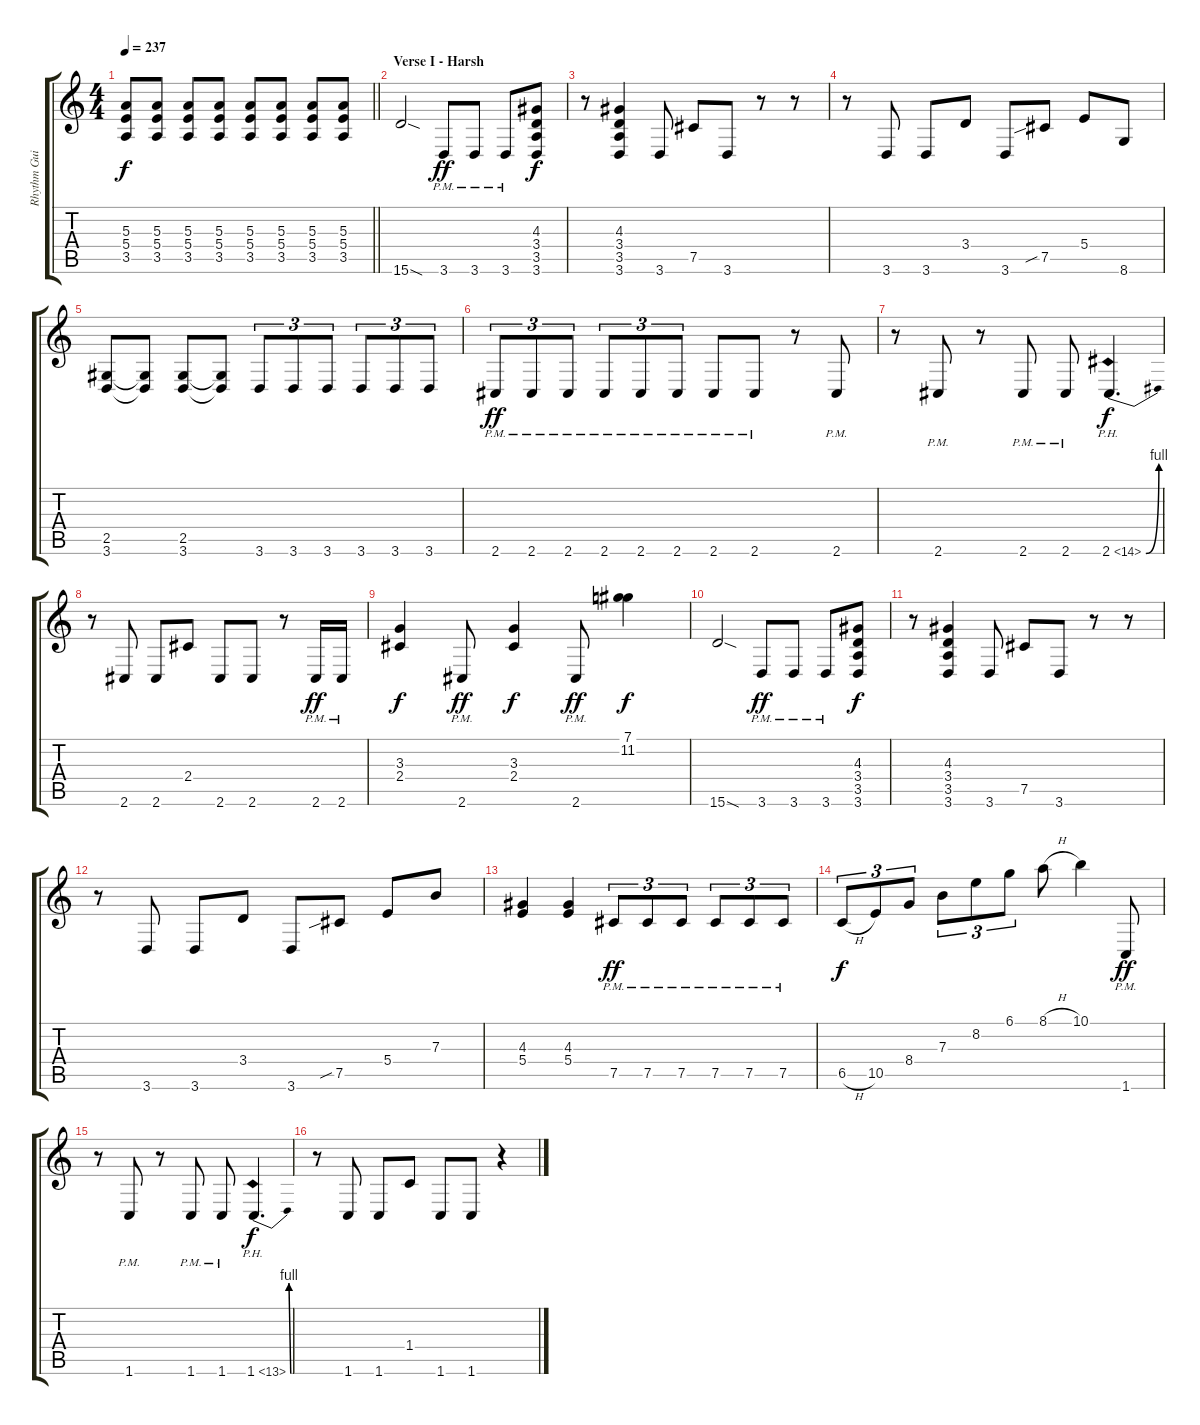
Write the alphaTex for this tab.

\track ("Rhythm Guitar L" "Rhythm Gui") {instrument distortionguitar}
\staff {score tabs}
\tuning (Db4 Ab3 E3 B2 Gb2 B1) {hide}
\ts (4 4)
\tempo 237
\clef g2
\barLineRight lightlight
\ks c
(5.3 5.4 3.5).8{dy f} (5.3 5.4 3.5).8 (5.3 5.4 3.5).8 (5.3 5.4 3.5).8 (5.3 5.4 3.5).8 (5.3 5.4 3.5).8 (5.3 5.4 3.5).8 (5.3 5.4 3.5).8 |
\section ("" "Verse I - Harsh")
15.6{sod}.2 3.6{pm}.8{dy ff} 3.6{pm}.8 3.6{pm}.8 (4.3 3.4 3.5 3.6).8{dy f} |
r.8 (4.3 3.4 3.5 3.6).4 3.6.8 7.5.8 3.6.8 r.8 r.8 |
r.8 3.6.8 3.6.8 3.4.8 3.6.8 7.5{sib}.8 5.4.8 8.6.8 |
(2.5 3.6).8 (2.5{t} 3.6{t}).8 (2.5 3.6).8 (2.5{t} 3.6{t}).8 3.6.8{tu (3 2)} 3.6.8{tu (3 2)} 3.6.8{tu (3 2)} 3.6.8{tu (3 2)} 3.6.8{tu (3 2)} 3.6.8{tu (3 2)} |
2.6{pm}.8{tu (3 2) dy ff} 2.6{pm}.8{tu (3 2)} 2.6{pm}.8{tu (3 2)} 2.6{pm}.8{tu (3 2)} 2.6{pm}.8{tu (3 2)} 2.6{pm}.8{tu (3 2)} 2.6{pm}.8 2.6{pm}.8 r.8 2.6{pm}.8 |
r.8 2.6{pm}.8 r.8 2.6{pm}.8 2.6{pm}.8 2.6{be (bend 0 0 60 4) ph 12}.4{d dy f} |
r.8 2.6.8 2.6.8 2.4.8 2.6.8 2.6.8 r.8 2.6{pm}.16{dy ff} 2.6{pm}.16 |
(3.3 2.4).4{dy f} 2.6{pm}.8{dy ff} (3.3 2.4).4{dy f} 2.6{pm}.8{dy ff} (7.1 11.2).4{dy f} |
15.6{sod}.2 3.6{pm}.8{dy ff} 3.6{pm}.8 3.6{pm}.8 (4.3 3.4 3.5 3.6).8{dy f} |
r.8 (4.3 3.4 3.5 3.6).4 3.6.8 7.5.8 3.6.8 r.8 r.8 |
r.8 3.6.8 3.6.8 3.4.8 3.6.8 7.5{sib}.8 5.4.8 7.3.8 |
(4.3 5.4).4 (4.3 5.4).4 7.5{pm}.8{tu (3 2) dy ff} 7.5{pm}.8{tu (3 2)} 7.5{pm}.8{tu (3 2)} 7.5{pm}.8{tu (3 2)} 7.5{pm}.8{tu (3 2)} 7.5{pm}.8{tu (3 2)} |
6.5{h}.8{tu (3 2) dy f} 10.5.8{tu (3 2)} 8.4.8{tu (3 2)} 7.3.8{tu (3 2)} 8.2.8{tu (3 2)} 6.1.8{tu (3 2)} 8.1{h}.8 10.1.4 1.6{pm}.8{dy ff} |
r.8 1.6{pm}.8 r.8 1.6{pm}.8 1.6{pm}.8 1.6{be (bend 0 0 60 4) ph 12}.4{d dy f} |
r.8 1.6.8 1.6.8 1.4.8 1.6.8 1.6.8 r.4
